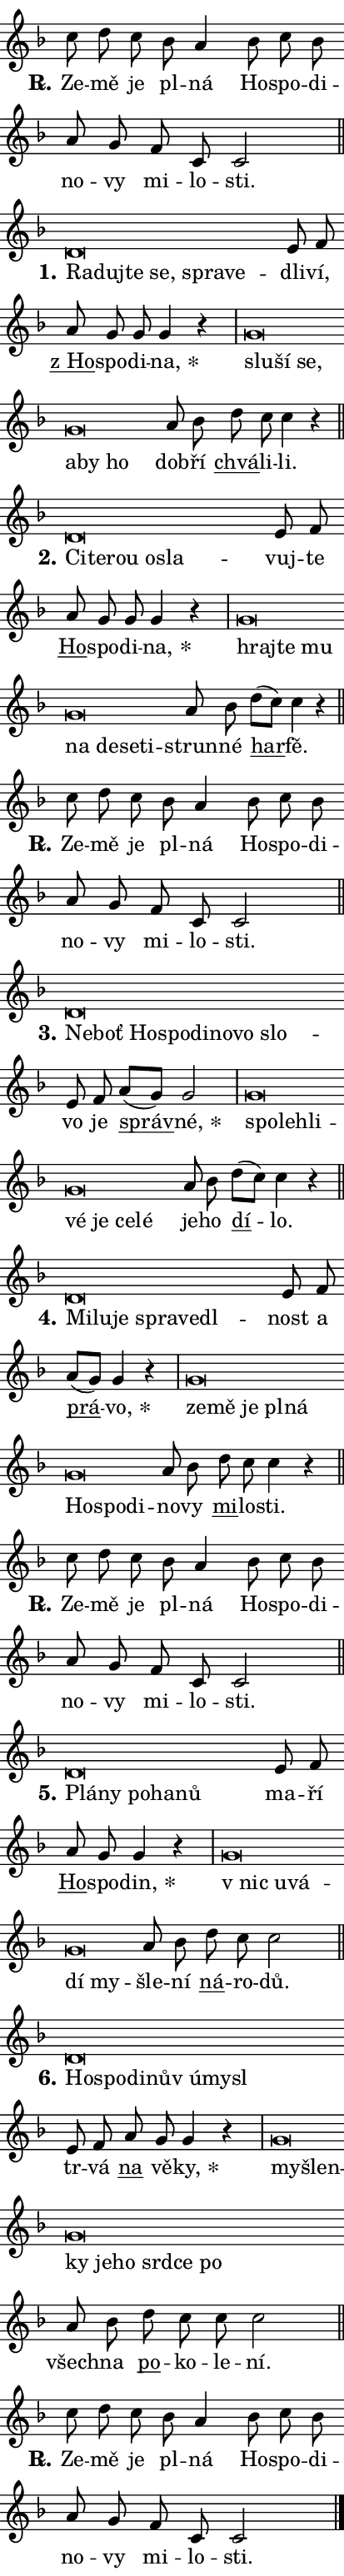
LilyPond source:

\version "2.22.1"
\header { tagline = "" }
\paper {
  indent = 0\cm
  top-margin = 0\cm
  right-margin = 0\cm
  bottom-margin = 0\cm
  left-margin = 0\cm
  paper-width = 7\cm
  page-breaking = #ly:one-page-breaking
  system-system-spacing.basic-distance = #11
  score-system-spacing.basic-distance = #11
  ragged-last = ##f
}


%% Author: Thomas Morley
%% https://lists.gnu.org/archive/html/lilypond-user/2020-05/msg00002.html
#(define (line-position grob)
"Returns position of @var[grob} in current system:
   @code{'start}, if at first time-step
   @code{'end}, if at last time-step
   @code{'middle} otherwise
"
  (let* ((col (ly:item-get-column grob))
         (ln (ly:grob-object col 'left-neighbor))
         (rn (ly:grob-object col 'right-neighbor))
         (col-to-check-left (if (ly:grob? ln) ln col))
         (col-to-check-right (if (ly:grob? rn) rn col))
         (break-dir-left
           (and
             (ly:grob-property col-to-check-left 'non-musical #f)
             (ly:item-break-dir col-to-check-left)))
         (break-dir-right
           (and
             (ly:grob-property col-to-check-right 'non-musical #f)
             (ly:item-break-dir col-to-check-right))))
        (cond ((eqv? 1 break-dir-left) 'start)
              ((eqv? -1 break-dir-right) 'end)
              (else 'middle))))

#(define (tranparent-at-line-position vctor)
  (lambda (grob)
  "Relying on @code{line-position} select the relevant enry from @var{vctor}.
Used to determine transparency,"
    (case (line-position grob)
      ((end) (not (vector-ref vctor 0)))
      ((middle) (not (vector-ref vctor 1)))
      ((start) (not (vector-ref vctor 2))))))

noteHeadBreakVisibility =
#(define-music-function (break-visibility)(vector?)
"Makes @code{NoteHead}s transparent relying on @var{break-visibility}"
#{
  \override NoteHead.transparent =
    #(tranparent-at-line-position break-visibility)
#})

#(define delete-ledgers-for-transparent-note-heads
  (lambda (grob)
    "Reads whether a @code{NoteHead} is transparent.
If so this @code{NoteHead} is removed from @code{'note-heads} from
@var{grob}, which is supposed to be @code{LedgerLineSpanner}.
As a result ledgers are not printed for this @code{NoteHead}"
    (let* ((nhds-array (ly:grob-object grob 'note-heads))
           (nhds-list
             (if (ly:grob-array? nhds-array)
                 (ly:grob-array->list nhds-array)
                 '()))
           ;; Relies on the transparent-property being done before
           ;; Staff.LedgerLineSpanner.after-line-breaking is executed.
           ;; This is fragile ...
           (to-keep
             (remove
               (lambda (nhd)
                 (ly:grob-property nhd 'transparent #f))
               nhds-list)))
      ;; TODO find a better method to iterate over grob-arrays, similiar
      ;; to filter/remove etc for lists
      ;; For now rebuilt from scratch
      (set! (ly:grob-object grob 'note-heads)  '())
      (for-each
        (lambda (nhd)
          (ly:pointer-group-interface::add-grob grob 'note-heads nhd))
        to-keep))))

hideNotes = {
  \noteHeadBreakVisibility #begin-of-line-visible
}
unHideNotes = {
  \noteHeadBreakVisibility #all-visible
}

% work-around for resetting accidentals
% https://lilypond.org/doc/v2.23/Documentation/notation/displaying-rhythms#unmetered-music
cadenzaMeasure = {
  \cadenzaOff
  \partial 1024 s1024
  \cadenzaOn
}

#(define-markup-command (accent layout props text) (markup?)
  "Underline accented syllable"
  (interpret-markup layout props
    #{\markup \override #'(offset . 4.3) \underline { #text }#}))

responsum = \markup \concat {
  "R" \hspace #-1.05 \path #0.1 #'((moveto 0 0.07) (lineto 0.9 0.8)) \hspace #0.05 "."
}

\layout {
    \context {
        \Staff
        \remove "Time_signature_engraver"
        \override LedgerLineSpanner.after-line-breaking = #delete-ledgers-for-transparent-note-heads
    }
    \context {
        \Voice {
            \override NoteHead.output-attributes = #'((class . "notehead"))
            \override Hairpin.height = #0.55
        }
    }
    \context {
        \Lyrics {
            \override StanzaNumber.output-attributes = #'((class . "stanzanumber"))
            \override LyricSpace.minimum-distance = #0.9
            \override LyricText.font-name = #"TeX Gyre Schola"
            \override LyricText.font-size = 1
            \override StanzaNumber.font-name = #"TeX Gyre Schola Bold"
            \override StanzaNumber.font-size = 1
        }
    }
}

% magnetic-lyrics.ily
%
%   written by
%     Jean Abou Samra <jean@abou-samra.fr>
%     Werner Lemberg <wl@gnu.org>
%
%   adapted by
%     Jiri Hon <jiri.hon@gmail.com>
%
% Version 2022-Apr-15

% https://www.mail-archive.com/lilypond-user@gnu.org/msg149350.html

#(define (Left_hyphen_pointer_engraver context)
   "Collect syllable-hyphen-syllable occurrences in lyrics and store
them in properties.  This engraver only looks to the left.  For
example, if the lyrics input is @code{foo -- bar}, it does the
following.

@itemize @bullet
@item
Set the @code{text} property of the @code{LyricHyphen} grob between
@q{foo} and @q{bar} to @code{foo}.

@item
Set the @code{left-hyphen} property of the @code{LyricText} grob with
text @q{foo} to the @code{LyricHyphen} grob between @q{foo} and
@q{bar}.
@end itemize

Use this auxiliary engraver in combination with the
@code{lyric-@/text::@/apply-@/magnetic-@/offset!} hook."
   (let ((hyphen #f)
         (text #f))
     (make-engraver
      (acknowledgers
       ((lyric-syllable-interface engraver grob source-engraver)
        (set! text grob)))
      (end-acknowledgers
       ((lyric-hyphen-interface engraver grob source-engraver)
        ;(when (not (grob::has-interface grob 'lyric-space-interface))
          (set! hyphen grob)));)
      ((stop-translation-timestep engraver)
       (when (and text hyphen)
         (ly:grob-set-object! text 'left-hyphen hyphen))
       (set! text #f)
       (set! hyphen #f)))))

#(define (lyric-text::apply-magnetic-offset! grob)
   "If the space between two syllables is less than the value in
property @code{LyricText@/.details@/.squash-threshold}, move the right
syllable to the left so that it gets concatenated with the left
syllable.

Use this function as a hook for
@code{LyricText@/.after-@/line-@/breaking} if the
@code{Left_@/hyphen_@/pointer_@/engraver} is active."
   (let ((hyphen (ly:grob-object grob 'left-hyphen #f)))
     (when hyphen
       (let ((left-text (ly:spanner-bound hyphen LEFT)))
         (when (grob::has-interface left-text 'lyric-syllable-interface)
           (let* ((common (ly:grob-common-refpoint grob left-text X))
                  (this-x-ext (ly:grob-extent grob common X))
                  (left-x-ext
                   (begin
                     ;; Trigger magnetism for left-text.
                     (ly:grob-property left-text 'after-line-breaking)
                     (ly:grob-extent left-text common X)))
                  ;; `delta` is the gap width between two syllables.
                  (delta (- (interval-start this-x-ext)
                            (interval-end left-x-ext)))
                  (details (ly:grob-property grob 'details))
                  (threshold (assoc-get 'squash-threshold details 0.2)))
             (when (< delta threshold)
               (let* (;; We have to manipulate the input text so that
                      ;; ligatures crossing syllable boundaries are not
                      ;; disabled.  For languages based on the Latin
                      ;; script this is essentially a beautification.
                      ;; However, for non-Western scripts it can be a
                      ;; necessity.
                      (lt (ly:grob-property left-text 'text))
                      (rt (ly:grob-property grob 'text))
                      (is-space (grob::has-interface hyphen 'lyric-space-interface))
                      (space (if is-space " " ""))
                      (space-markup (grob-interpret-markup grob " "))
                      (space-size (interval-length (ly:stencil-extent space-markup X)))
                      (extra-delta (if is-space space-size 0))
                      ;; Append new syllable.
                      (ltrt-space (if (and (string? lt) (string? rt))
                                (string-append lt space rt)
                                (make-concat-markup (list lt space rt))))
                      ;; Right-align `ltrt` to the right side.
                      (ltrt-space-markup (grob-interpret-markup
                               grob
                               (make-translate-markup
                                (cons (interval-length this-x-ext) 0)
                                (make-right-align-markup ltrt-space)))))
                 (begin
                   ;; Don't print `left-text`.
                   (ly:grob-set-property! left-text 'stencil #f)
                   ;; Set text and stencil (which holds all collected
                   ;; syllables so far) and shift it to the left.
                   (ly:grob-set-property! grob 'text ltrt-space)
                   (ly:grob-set-property! grob 'stencil ltrt-space-markup)
                   (ly:grob-translate-axis! grob (- (- delta extra-delta)) X))))))))))


#(define (lyric-hyphen::displace-bounds-first grob)
   ;; Make very sure this callback isn't triggered too early.
   (let ((left (ly:spanner-bound grob LEFT))
         (right (ly:spanner-bound grob RIGHT)))
     (ly:grob-property left 'after-line-breaking)
     (ly:grob-property right 'after-line-breaking)
     (ly:lyric-hyphen::print grob)))

squashThreshold = #0.4

\layout {
  \context {
    \Lyrics
    \consists #Left_hyphen_pointer_engraver
    \override LyricText.after-line-breaking =
      #lyric-text::apply-magnetic-offset!
    \override LyricHyphen.stencil = #lyric-hyphen::displace-bounds-first
    \override LyricText.details.squash-threshold = \squashThreshold
    \override LyricHyphen.minimum-distance = 0
    \override LyricHyphen.minimum-length = \squashThreshold
  }
}

squash = \override LyricText.details.squash-threshold = 9999
unSquash = \override LyricText.details.squash-threshold = \squashThreshold

left = \override LyricText.self-alignment-X = #LEFT
unLeft = \revert LyricText.self-alignment-X

starOffset = #(lambda (grob) 
                (let ((x_offset (ly:self-alignment-interface::aligned-on-x-parent grob)))
                  (if (= x_offset 0) 0 (+ x_offset 1.2))))

star = #(define-music-function (syllable)(string?)
"Append star separator at the end of a syllable"
#{
  \once \override LyricText.X-offset = #starOffset
  \lyricmode { \markup {
    #syllable
    \override #'((font-name . "TeX Gyre Schola Bold")) \hspace #0.2 \lower #0.65 \larger "*"
  } }
#})

starAccent = #(define-music-function (syllable)(string?)
"Append star separator at the end of a syllable and make accent"
#{
  \once \override LyricText.X-offset = #starOffset
  \lyricmode { \markup {
    \accent #syllable
    \override #'((font-name . "TeX Gyre Schola Bold")) \hspace #0.2 \lower #0.65 \larger "*"
  } }
#})

breath = #(define-music-function (syllable)(string?)
"Append breathing indicator at the end of a syllable"
#{
  \lyricmode { \markup { #syllable "+" } }
#})

optionalBreath = #(define-music-function (syllable)(string?)
"Append optional breathing indicator at the end of a syllable"
#{
  \lyricmode { \markup { #syllable "(+)" } }
#})


\score {
    <<
        \new Voice = "melody" { \cadenzaOn \key f \major \relative { c''8 d c bes a4 \bar "" bes8 c bes \bar "" a g \bar "" f c c2 \cadenzaMeasure \bar "||" \break }
\relative { d'\breve*1/16 \hideNotes \breve*1/16 \bar "" \breve*1/16 \bar "" \breve*1/16 \bar "" \breve*1/16 \breve*1/16 \bar "" \unHideNotes e8 f \bar "" a g g g4 r \cadenzaMeasure \bar "|" g\breve*1/16 \hideNotes \breve*1/16 \bar "" \breve*1/16 \bar "" \breve*1/16 \bar "" \breve*1/16 \breve*1/16 \bar "" \unHideNotes a8 bes \bar "" d c c4 r \cadenzaMeasure \bar "||" \break }
\relative { d'\breve*1/16 \hideNotes \breve*1/16 \bar "" \breve*1/16 \bar "" \breve*1/16 \breve*1/16 \bar "" \unHideNotes e8 f \bar "" a g g g4 r \cadenzaMeasure \bar "|" g\breve*1/16 \hideNotes \breve*1/16 \bar "" \breve*1/16 \bar "" \breve*1/16 \bar "" \breve*1/16 \bar "" \breve*1/16 \breve*1/16 \bar "" \unHideNotes a8 bes \bar "" d[( c)] c4 r \cadenzaMeasure \bar "||" \break }
\relative { c''8 d c bes a4 \bar "" bes8 c bes \bar "" a g \bar "" f c c2 \cadenzaMeasure \bar "||" \break }
\relative { d'\breve*1/16 \hideNotes \breve*1/16 \bar "" \breve*1/16 \bar "" \breve*1/16 \bar "" \breve*1/16 \bar "" \breve*1/16 \bar "" \breve*1/16 \breve*1/16 \bar "" \unHideNotes e8 f \bar "" a[( g)] g2 \cadenzaMeasure \bar "|" g\breve*1/16 \hideNotes \breve*1/16 \bar "" \breve*1/16 \bar "" \breve*1/16 \bar "" \breve*1/16 \bar "" \breve*1/16 \breve*1/16 \bar "" \unHideNotes a8 bes \bar "" d[( c)] c4 r \cadenzaMeasure \bar "||" \break }
\relative { d'\breve*1/16 \hideNotes \breve*1/16 \bar "" \breve*1/16 \bar "" \breve*1/16 \bar "" \breve*1/16 \breve*1/16 \bar "" \unHideNotes e8 f \bar "" a[( g)] g4 r \cadenzaMeasure \bar "|" g\breve*1/16 \hideNotes \breve*1/16 \bar "" \breve*1/16 \bar "" \breve*1/16 \bar "" \breve*1/16 \bar "" \breve*1/16 \bar "" \breve*1/16 \breve*1/16 \bar "" \unHideNotes a8 bes \bar "" d c c4 r \cadenzaMeasure \bar "||" \break }
\relative { c''8 d c bes a4 \bar "" bes8 c bes \bar "" a g \bar "" f c c2 \cadenzaMeasure \bar "||" \break }
\relative { d'\breve*1/16 \hideNotes \breve*1/16 \bar "" \breve*1/16 \bar "" \breve*1/16 \breve*1/16 \bar "" \unHideNotes e8 f \bar "" a g g4 r \cadenzaMeasure \bar "|" g\breve*1/16 \hideNotes \breve*1/16 \bar "" \breve*1/16 \bar "" \breve*1/16 \breve*1/16 \bar "" \unHideNotes a8 bes \bar "" d c c2 \cadenzaMeasure \bar "||" \break }
\relative { d'\breve*1/16 \hideNotes \breve*1/16 \bar "" \breve*1/16 \bar "" \breve*1/16 \bar "" \breve*1/16 \bar "" \breve*1/16 \breve*1/16 \bar "" \unHideNotes e8 f \bar "" a g g4 r \cadenzaMeasure \bar "|" g\breve*1/16 \hideNotes \breve*1/16 \bar "" \breve*1/16 \bar "" \breve*1/16 \bar "" \breve*1/16 \bar "" \breve*1/16 \bar "" \breve*1/16 \breve*1/16 \bar "" \unHideNotes a8 bes \bar "" d c c c2 \cadenzaMeasure \bar "||" \break }
\relative { c''8 d c bes a4 \bar "" bes8 c bes \bar "" a g \bar "" f c c2 \cadenzaMeasure \bar "||" \break } \bar "|." }
        \new Lyrics \lyricsto "melody" { \lyricmode { \set stanza = \responsum
Ze -- mě je pl -- ná Ho -- spo -- di -- no -- vy mi -- lo -- sti.
\set stanza = "1."
\left Ra -- \squash duj -- te se, spra -- ve -- \unLeft \unSquash dli -- ví, \markup \accent "z Ho" -- spo -- di -- \star na, \left slu -- \squash ší se, a -- by ho \unLeft \unSquash dob -- ří \markup \accent chvá -- li -- li.
\set stanza = "2."
\left Ci -- \squash te -- rou o -- sla -- \unLeft \unSquash vuj -- te \markup \accent Ho -- spo -- di -- \star na, \left hraj -- \squash te mu na de -- se -- ti -- \unLeft \unSquash strun -- né \markup \accent har -- fě.
\set stanza = \responsum
Ze -- mě je pl -- ná Ho -- spo -- di -- no -- vy mi -- lo -- sti.
\set stanza = "3."
\left Ne -- \squash boť Ho -- spo -- di -- no -- vo slo -- \unLeft \unSquash vo je \markup \accent správ -- \star né, \left spo -- \squash leh -- li -- vé je ce -- lé \unLeft \unSquash je -- ho \markup \accent dí -- lo.
\set stanza = "4."
\left Mi -- \squash lu -- je spra -- ve -- dl -- \unLeft \unSquash nost a \markup \accent prá -- \star vo, \left ze -- \squash mě je pl -- ná Ho -- spo -- di -- \unLeft \unSquash no -- vy \markup \accent mi -- lo -- sti.
\set stanza = \responsum
Ze -- mě je pl -- ná Ho -- spo -- di -- no -- vy mi -- lo -- sti.
\set stanza = "5."
\left Plá -- \squash ny po -- ha -- nů \unLeft \unSquash ma -- ří \markup \accent Ho -- spo -- \star din, \left "v nic" \squash u -- vá -- dí my -- \unLeft \unSquash šle -- ní \markup \accent ná -- ro -- dů.
\set stanza = "6."
\left Ho -- \squash spo -- di -- nův ú -- my -- sl \unLeft \unSquash tr -- vá \markup \accent na vě -- \star ky, \left my -- \squash šlen -- ky je -- ho srd -- ce po \unLeft \unSquash všech -- na \markup \accent po -- ko -- le -- ní.
\set stanza = \responsum
Ze -- mě je pl -- ná Ho -- spo -- di -- no -- vy mi -- lo -- sti. } }
    >>
    \layout {}
}
